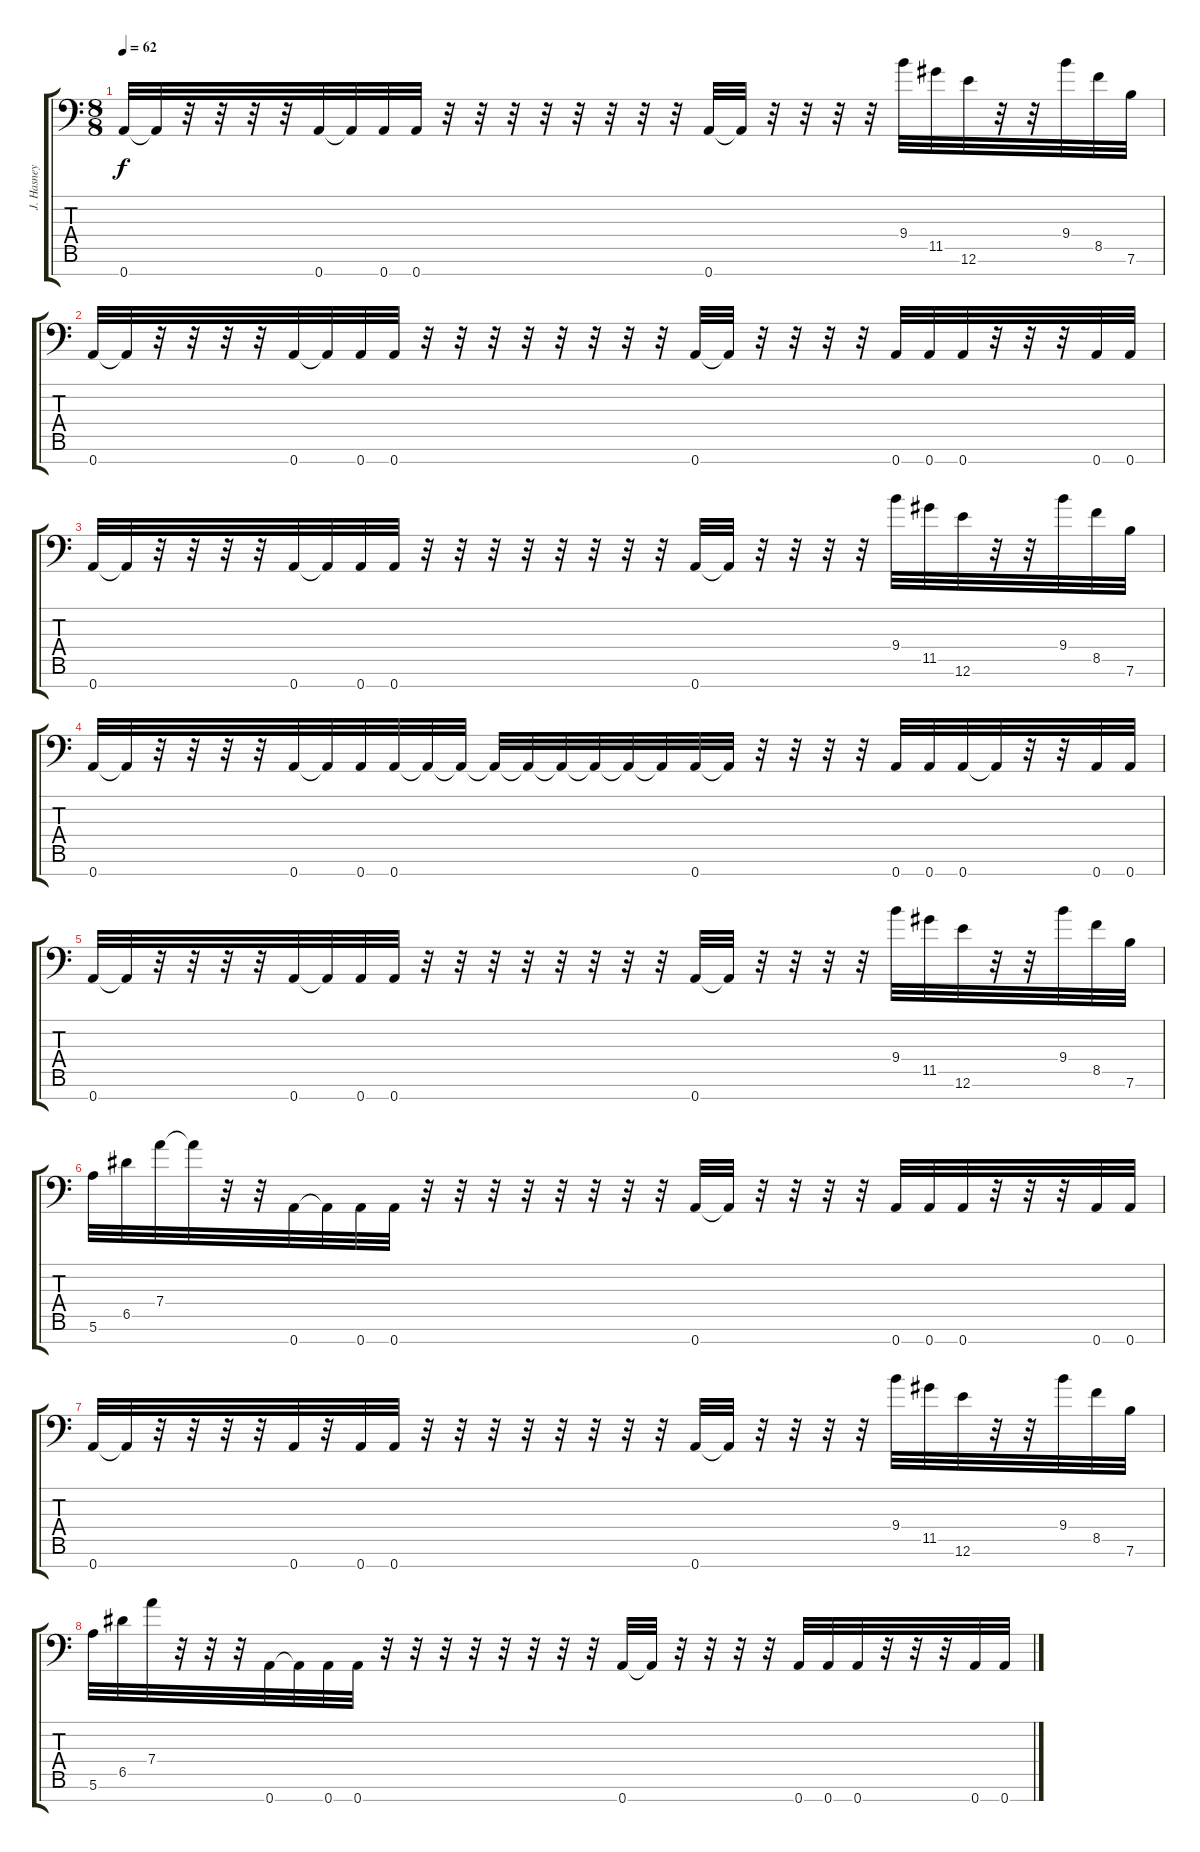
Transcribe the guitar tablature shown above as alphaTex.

\track ("J. Hasney" "J. Hasney") {instrument distortionguitar}
\staff {score tabs}
\tuning (E4 B3 Gb3 D3 A2 E2 A1) {hide}
\ts (8 8)
\tempo 62
\clef f4
\ks aminor
0.7.32{dy f} 0.7{t}.32 r.32 r.32 r.32 r.32 0.7.32 0.7{t}.32 0.7.32 0.7.32 r.32 r.32 r.32 r.32 r.32 r.32 r.32 r.32 0.7.32 0.7{t}.32 r.32 r.32 r.32 r.32 9.4.32 11.5.32 12.6.32 r.32 r.32 9.4.32 8.5.32 7.6.32 |
0.7.32 0.7{t}.32 r.32 r.32 r.32 r.32 0.7.32 0.7{t}.32 0.7.32 0.7.32 r.32 r.32 r.32 r.32 r.32 r.32 r.32 r.32 0.7.32 0.7{t}.32 r.32 r.32 r.32 r.32 0.7.32 0.7.32 0.7.32 r.32 r.32 r.32 0.7.32 0.7.32 |
0.7.32 0.7{t}.32 r.32 r.32 r.32 r.32 0.7.32 0.7{t}.32 0.7.32 0.7.32 r.32 r.32 r.32 r.32 r.32 r.32 r.32 r.32 0.7.32 0.7{t}.32 r.32 r.32 r.32 r.32 9.4.32 11.5.32 12.6.32 r.32 r.32 9.4.32 8.5.32 7.6.32 |
0.7.32 0.7{t}.32 r.32 r.32 r.32 r.32 0.7.32 0.7{t}.32 0.7.32 0.7.32 0.7{t}.32 0.7{t}.32 0.7{t}.32 0.7{t}.32 0.7{t}.32 0.7{t}.32 0.7{t}.32 0.7{t}.32 0.7.32 0.7{t}.32 r.32 r.32 r.32 r.32 0.7.32 0.7.32 0.7.32 0.7{t}.32 r.32 r.32 0.7.32 0.7.32 |
0.7.32 0.7{t}.32 r.32 r.32 r.32 r.32 0.7.32 0.7{t}.32 0.7.32 0.7.32 r.32 r.32 r.32 r.32 r.32 r.32 r.32 r.32 0.7.32 0.7{t}.32 r.32 r.32 r.32 r.32 9.4.32 11.5.32 12.6.32 r.32 r.32 9.4.32 8.5.32 7.6.32 |
5.6.32 6.5.32 7.4.32 7.4{t}.32 r.32 r.32 0.7.32 0.7{t}.32 0.7.32 0.7.32 r.32 r.32 r.32 r.32 r.32 r.32 r.32 r.32 0.7.32 0.7{t}.32 r.32 r.32 r.32 r.32 0.7.32 0.7.32 0.7.32 r.32 r.32 r.32 0.7.32 0.7.32 |
0.7.32 0.7{t}.32 r.32 r.32 r.32 r.32 0.7.32 r.32 0.7.32 0.7.32 r.32 r.32 r.32 r.32 r.32 r.32 r.32 r.32 0.7.32 0.7{t}.32 r.32 r.32 r.32 r.32 9.4.32 11.5.32 12.6.32 r.32 r.32 9.4.32 8.5.32 7.6.32 |
5.6.32 6.5.32 7.4.32 r.32 r.32 r.32 0.7.32 0.7{t}.32 0.7.32 0.7.32 r.32 r.32 r.32 r.32 r.32 r.32 r.32 r.32 0.7.32 0.7{t}.32 r.32 r.32 r.32 r.32 0.7.32 0.7.32 0.7.32 r.32 r.32 r.32 0.7.32 0.7.32
